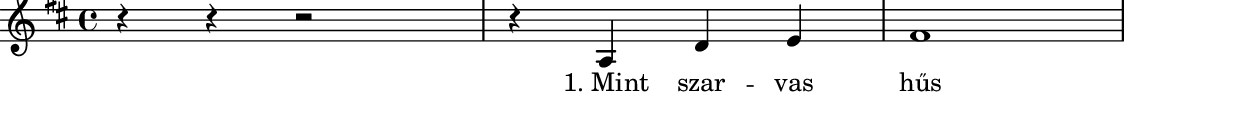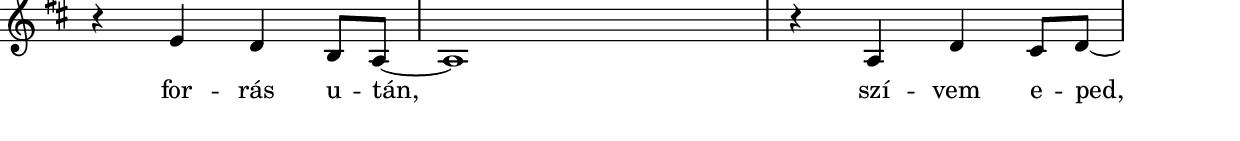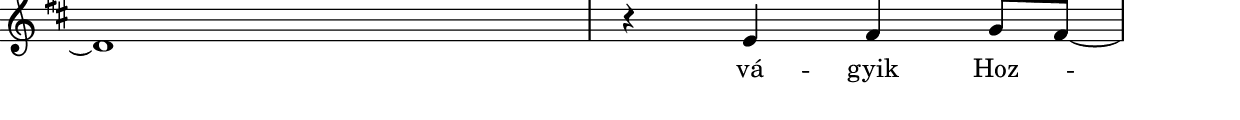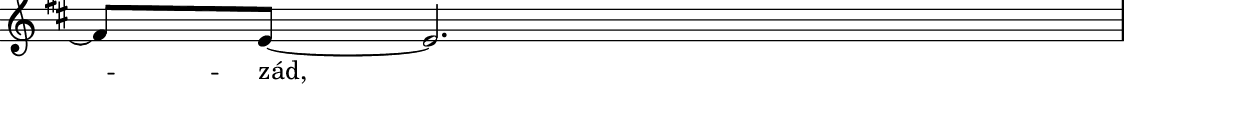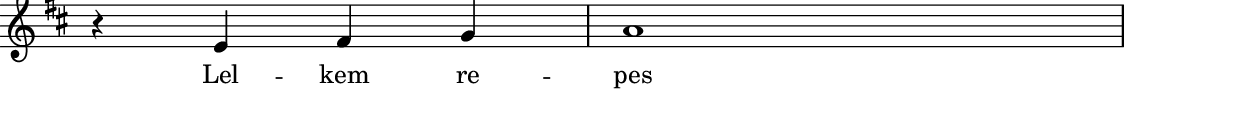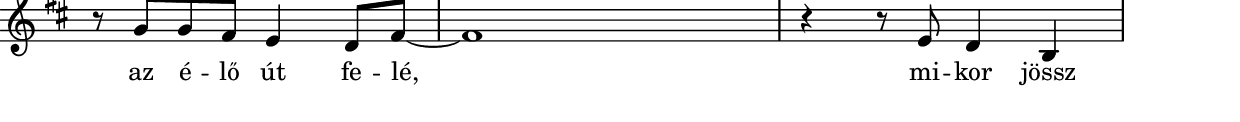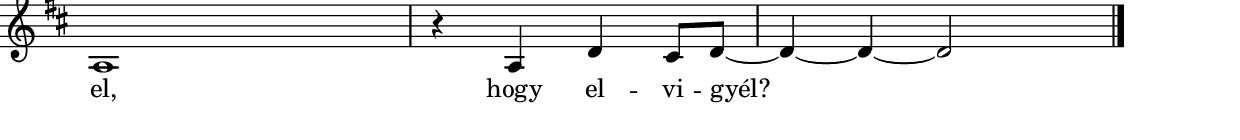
% MusicXML to Lilypond converter by Kovi

szovegAAA = \lyricmode {  "1. Mint" "szar" -- "vas" "hűs" "for" -- "rás" "u" -- "tán," "szí" -- "vem" "e" -- "ped," "vá" -- "gyik" "Hoz" --  \skip 4 "zád," "Lel" -- "kem" "re" -- "pes" "az" "é" -- "lő" "út" "fe" -- "lé," "mi" -- "kor" "jössz" "el," "hogy" "el" -- "vi" -- "gyél?"  }

% Analyzing...
% 1 parts
% 1 Staff
% forceBassClefActive = 
melody = {
% 55 notes in the part
% 1 voices

\new Staff
\new Voice {
% 55 notes
% 17 mesaures

% Measure 1
\clef "treble"
\key d \major
\time 4/4 
r4 r4 r2 
% Measure 2
r4 a4 d'4 e'4 
% Measure 3
fis'1 
% Measure 4
r4 e'4 d'4 b8 a8~ 
% Measure 5
a1 
% Measure 6
r4 a4 d'4 cis'8 d'8~ 
% Measure 7
d'1 
% Measure 8
r4 e'4 fis'4 g'8 fis'8~ 
% Measure 9
\break
fis'8 e'8~ e'2. 
% Measure 10
\break
r4 e'4 fis'4 g'4 
% Measure 11
a'1 
% Measure 12
r8 g'8 g'8 fis'8 e'4 d'8 fis'8~ 
% Measure 13
fis'1 
% Measure 14
r4 r8 e'8 d'4 b4 
% Measure 15
a1 
% Measure 16
r4 a4 d'4 cis'8 d'8~ 
% Measure 17
d'4~ d'4~ d'2 \bar "|." 
} % voice
\addlyrics { \szovegAAA }

} % melody


harmonies = \chordmode {
% 20 chords
\germanChords
d4 g4 d4 s4 s4 d4 s4 s4 s4 s4 s4 s4 e4:m s4 s4 s4 d4 s4 s4 s4 d4 s4 s4 s4 b4:m s4 s4 s4 e4:m s4 s4 s4 a4 s4 s4 s4 a4:7 s4 s4 s4 d4 s4 s4 s4 g4 s4 s4 s4 d4 s4 s4 s4 e4:m s4 s4 s4 a4 s4 s4 s4 a4:7 s4 s4 s4 d4 g4 d4
}

\include "../../definitions.ly"
